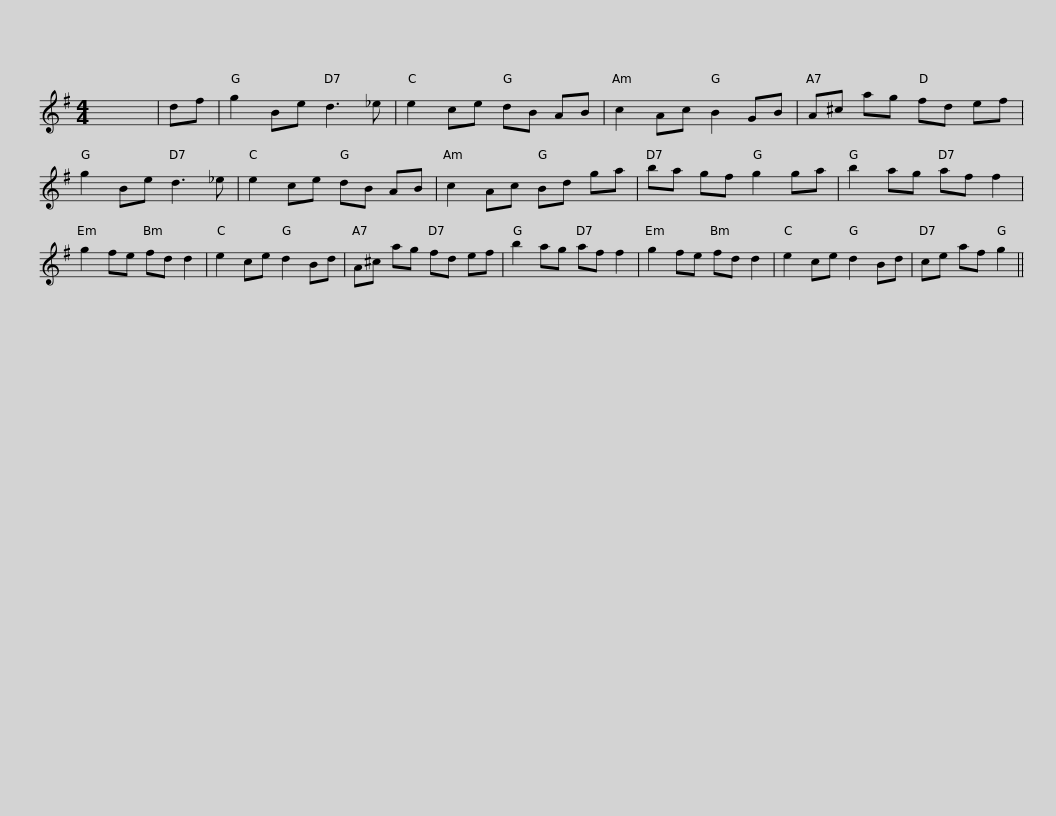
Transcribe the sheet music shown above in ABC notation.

X:1
L:1/8
M:4/4
I:linebreak $
K:G
V:1 treble
V:1
 x8 | df | g2 Be d3 _e | e2 ce dB AB | c2 Ac B2 GB | %5
 A^c ag fd ef |$ g2 Be d3 _e | e2 ce dB AB | c2 Ac Bd ga | ba gf g2 ga |$ %10
 b2 ag af f2 | g2 fe fd d2 | e2 ce d2 Bd | A^c ag fd ef |$ b2 ag af f2 | %15
 g2 fe fd d2 | e2 ce d2 Bd | ce af g2 || %18
